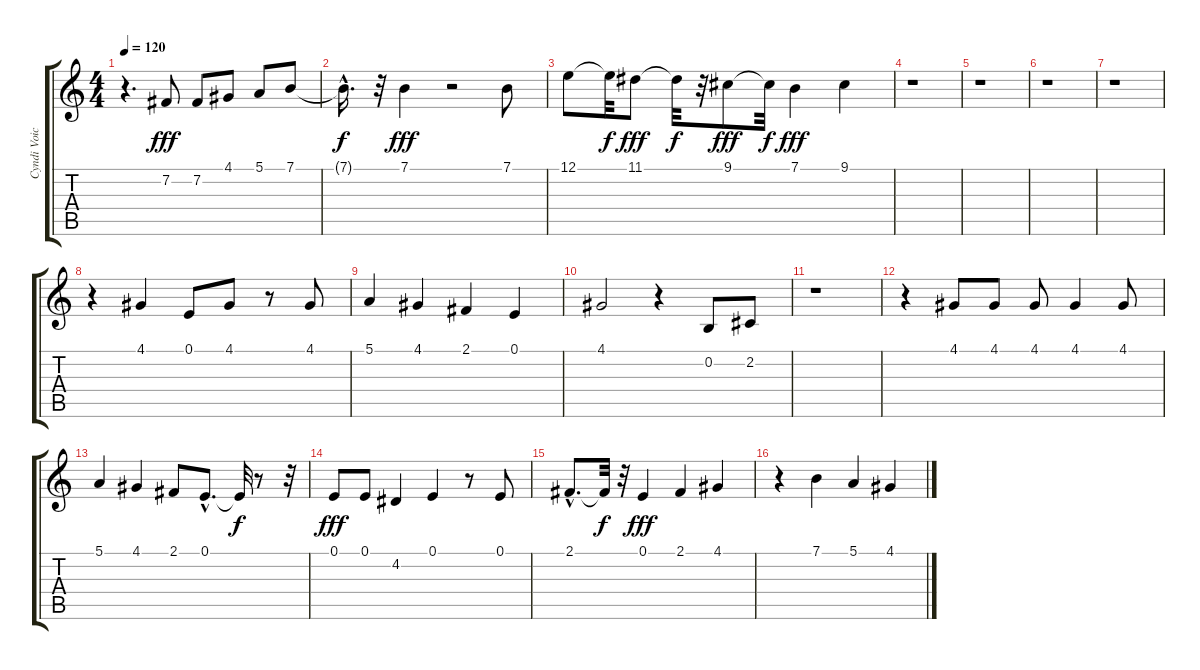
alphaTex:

\track ("Cyndi Voice" "Cyndi Voic") {instrument voiceoohs}
\staff {score tabs}
\tuning (E4 B3 G3 D3 A2 E2) {hide}
\ts (4 4)
\tempo 120
\clef g2
\ks c
r.4{d dy fff} 7.2.8 7.2.8 4.1.8 5.1.8 7.1.8 |
7.1{hac t}.16{d dy f} r.32 7.1.4{dy fff} r.2 7.1.8 |
12.1.8 12.1{t}.32{dy f} 11.1.8{dy fff} 11.1{t}.32{dy f} r.32 9.1.8{dy fff} 9.1{t}.32{dy f} 7.1.4{dy fff} 9.1.4 |
r.1 |
r.1 |
r.1 |
r.1 |
r.4 4.1.4 0.1.8 4.1.8 r.8 4.1.8 |
5.1.4 4.1.4 2.1.4 0.1.4 |
4.1.2 r.4 0.2.8 2.2.8 |
r.1 |
r.4 4.1.8 4.1.8 4.1.8 4.1.4 4.1.8 |
5.1.4 4.1.4 2.1.8 0.1{hac}.8{d} 0.1{t}.32{dy f} r.8 r.32 |
0.1.8{dy fff} 0.1.8 4.2.4 0.1.4 r.8 0.1.8 |
2.1{hac}.8{d} 2.1{t}.32{dy f} r.32 0.1.4{dy fff} 2.1.4 4.1.4 |
r.4 7.1.4 5.1.4 4.1.4
